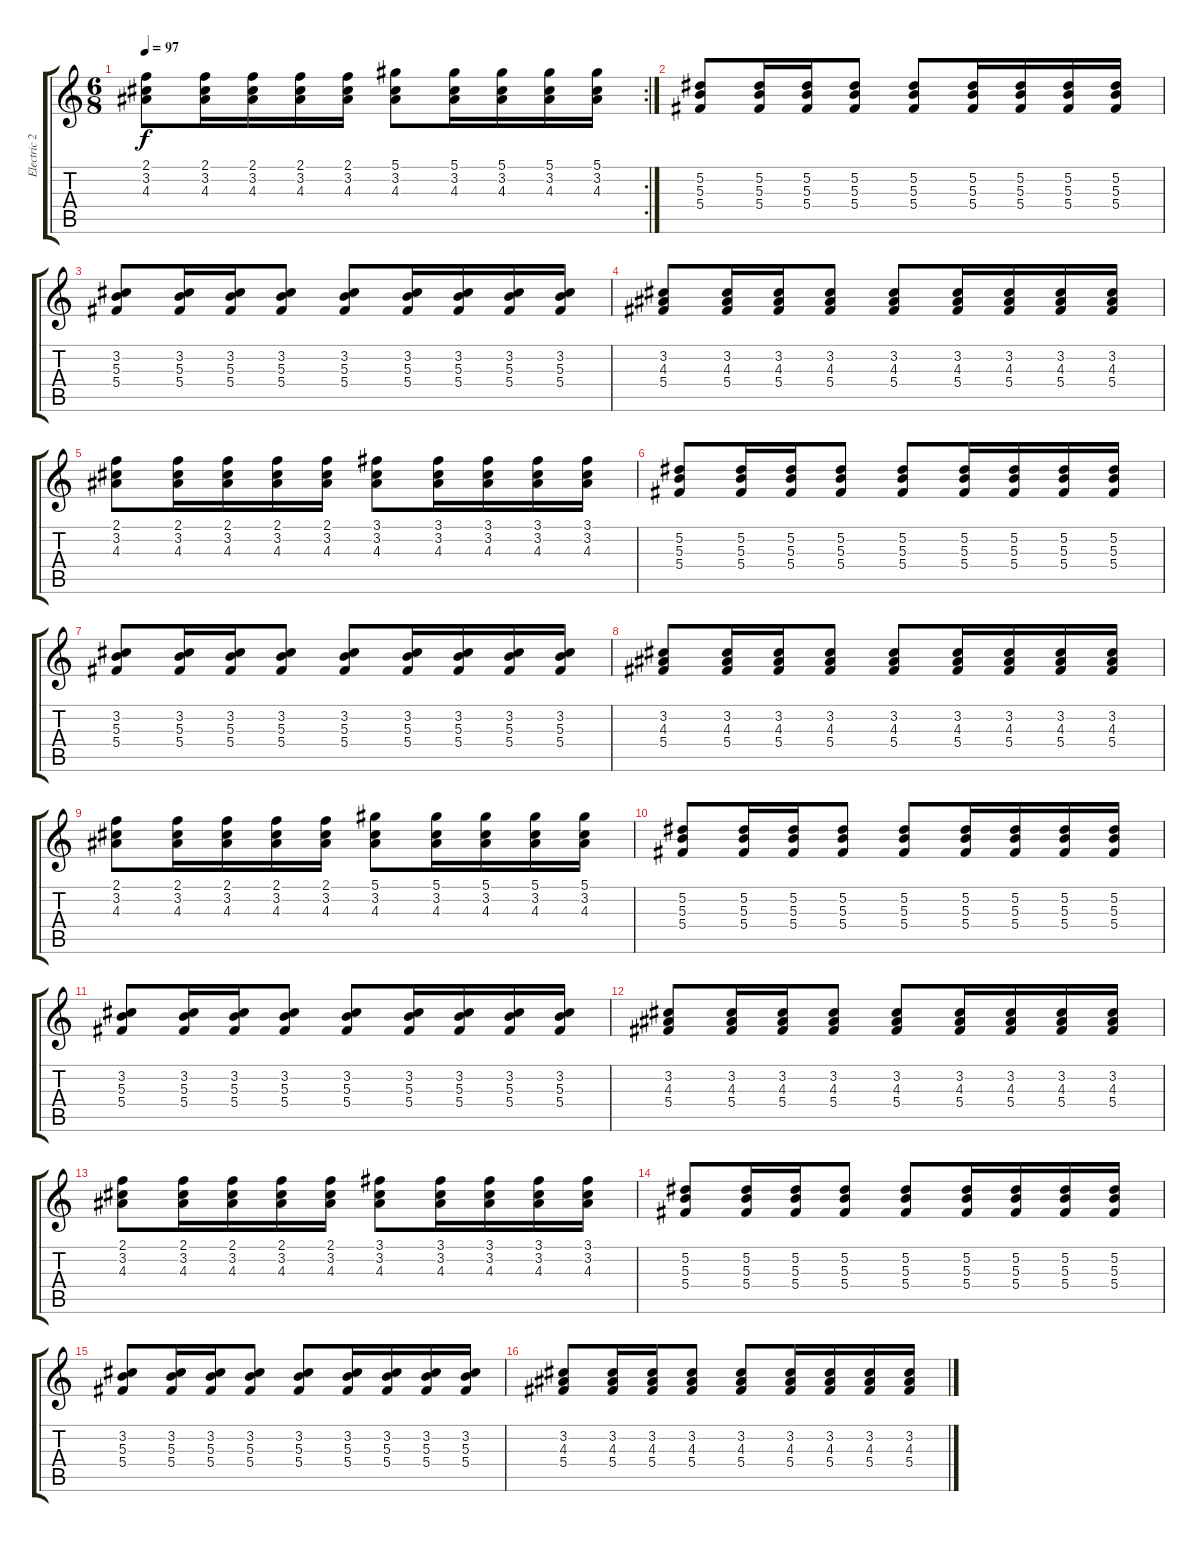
\track ("Electric 2" "Electric 2") {instrument distortionguitar}
\staff {score tabs}
\tuning (Eb4 Bb3 Gb3 Db3 Ab2 Eb2) {hide}
\rc 2
\ts (6 8)
\tempo 97
\clef g2
\ks c
(2.1 3.2 4.3).8{dy f} (2.1 3.2 4.3).16 (2.1 3.2 4.3).16 (2.1 3.2 4.3).16 (2.1 3.2 4.3).16 (5.1 3.2 4.3).8 (5.1 3.2 4.3).16 (5.1 3.2 4.3).16 (5.1 3.2 4.3).16 (5.1 3.2 4.3).16 |
(5.2 5.3 5.4).8 (5.2 5.3 5.4).16 (5.2 5.3 5.4).16 (5.2 5.3 5.4).8 (5.2 5.3 5.4).8 (5.2 5.3 5.4).16 (5.2 5.3 5.4).16 (5.2 5.3 5.4).16 (5.2 5.3 5.4).16 |
(3.2 5.3 5.4).8 (3.2 5.3 5.4).16 (3.2 5.3 5.4).16 (3.2 5.3 5.4).8 (3.2 5.3 5.4).8 (3.2 5.3 5.4).16 (3.2 5.3 5.4).16 (3.2 5.3 5.4).16 (3.2 5.3 5.4).16 |
(3.2 4.3 5.4).8 (3.2 4.3 5.4).16 (3.2 4.3 5.4).16 (3.2 4.3 5.4).8 (3.2 4.3 5.4).8 (3.2 4.3 5.4).16 (3.2 4.3 5.4).16 (3.2 4.3 5.4).16 (3.2 4.3 5.4).16 |
(2.1 3.2 4.3).8 (2.1 3.2 4.3).16 (2.1 3.2 4.3).16 (2.1 3.2 4.3).16 (2.1 3.2 4.3).16 (3.1 3.2 4.3).8 (3.1 3.2 4.3).16 (3.1 3.2 4.3).16 (3.1 3.2 4.3).16 (3.1 3.2 4.3).16 |
(5.2 5.3 5.4).8 (5.2 5.3 5.4).16 (5.2 5.3 5.4).16 (5.2 5.3 5.4).8 (5.2 5.3 5.4).8 (5.2 5.3 5.4).16 (5.2 5.3 5.4).16 (5.2 5.3 5.4).16 (5.2 5.3 5.4).16 |
(3.2 5.3 5.4).8 (3.2 5.3 5.4).16 (3.2 5.3 5.4).16 (3.2 5.3 5.4).8 (3.2 5.3 5.4).8 (3.2 5.3 5.4).16 (3.2 5.3 5.4).16 (3.2 5.3 5.4).16 (3.2 5.3 5.4).16 |
(3.2 4.3 5.4).8 (3.2 4.3 5.4).16 (3.2 4.3 5.4).16 (3.2 4.3 5.4).8 (3.2 4.3 5.4).8 (3.2 4.3 5.4).16 (3.2 4.3 5.4).16 (3.2 4.3 5.4).16 (3.2 4.3 5.4).16 |
(2.1 3.2 4.3).8 (2.1 3.2 4.3).16 (2.1 3.2 4.3).16 (2.1 3.2 4.3).16 (2.1 3.2 4.3).16 (5.1 3.2 4.3).8 (5.1 3.2 4.3).16 (5.1 3.2 4.3).16 (5.1 3.2 4.3).16 (5.1 3.2 4.3).16 |
(5.2 5.3 5.4).8 (5.2 5.3 5.4).16 (5.2 5.3 5.4).16 (5.2 5.3 5.4).8 (5.2 5.3 5.4).8 (5.2 5.3 5.4).16 (5.2 5.3 5.4).16 (5.2 5.3 5.4).16 (5.2 5.3 5.4).16 |
(3.2 5.3 5.4).8 (3.2 5.3 5.4).16 (3.2 5.3 5.4).16 (3.2 5.3 5.4).8 (3.2 5.3 5.4).8 (3.2 5.3 5.4).16 (3.2 5.3 5.4).16 (3.2 5.3 5.4).16 (3.2 5.3 5.4).16 |
(3.2 4.3 5.4).8 (3.2 4.3 5.4).16 (3.2 4.3 5.4).16 (3.2 4.3 5.4).8 (3.2 4.3 5.4).8 (3.2 4.3 5.4).16 (3.2 4.3 5.4).16 (3.2 4.3 5.4).16 (3.2 4.3 5.4).16 |
(2.1 3.2 4.3).8 (2.1 3.2 4.3).16 (2.1 3.2 4.3).16 (2.1 3.2 4.3).16 (2.1 3.2 4.3).16 (3.1 3.2 4.3).8 (3.1 3.2 4.3).16 (3.1 3.2 4.3).16 (3.1 3.2 4.3).16 (3.1 3.2 4.3).16 |
(5.2 5.3 5.4).8 (5.2 5.3 5.4).16 (5.2 5.3 5.4).16 (5.2 5.3 5.4).8 (5.2 5.3 5.4).8 (5.2 5.3 5.4).16 (5.2 5.3 5.4).16 (5.2 5.3 5.4).16 (5.2 5.3 5.4).16 |
(3.2 5.3 5.4).8 (3.2 5.3 5.4).16 (3.2 5.3 5.4).16 (3.2 5.3 5.4).8 (3.2 5.3 5.4).8 (3.2 5.3 5.4).16 (3.2 5.3 5.4).16 (3.2 5.3 5.4).16 (3.2 5.3 5.4).16 |
(3.2 4.3 5.4).8 (3.2 4.3 5.4).16 (3.2 4.3 5.4).16 (3.2 4.3 5.4).8 (3.2 4.3 5.4).8 (3.2 4.3 5.4).16 (3.2 4.3 5.4).16 (3.2 4.3 5.4).16 (3.2 4.3 5.4).16
